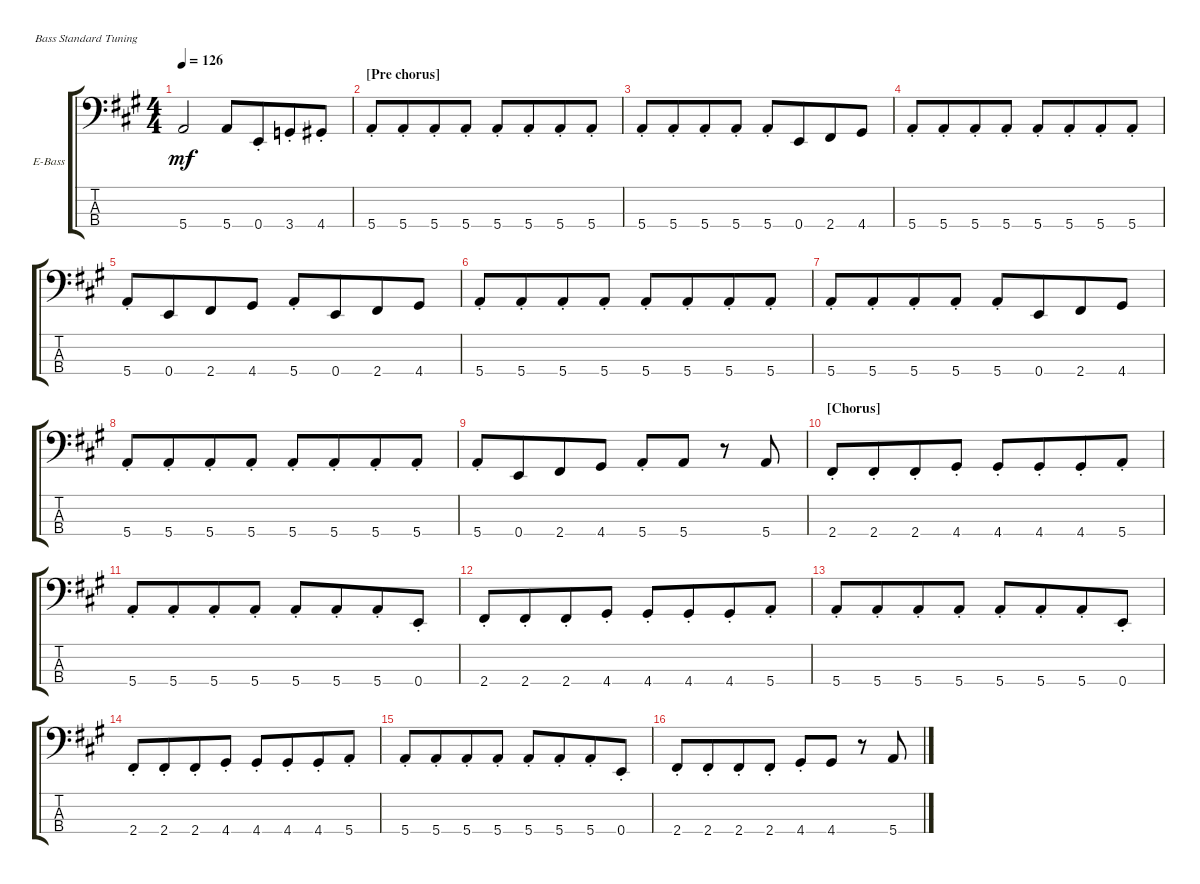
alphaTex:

\defaultSystemsLayout 4
\bracketExtendMode groupsimilarinstruments
\firstSystemTrackNameOrientation horizontal
\otherSystemsTrackNameOrientation horizontal
\track ("Bass" "E-Bass") {instrument electricbassfinger}
\staff {score tabs}
\tuning (G2 D2 A1 E1)
\ts (4 4)
\tempo 126
\clef f4
\ks a
5.4{t}.2{dy mf} 5.4.8 0.4{st}.8{beam merge} 3.4{st}.8 4.4{st}.8 |
\section ("" "[Pre chorus]")
5.4{st}.8 5.4{st}.8{beam merge} 5.4{st}.8 5.4{st}.8 5.4{st}.8 5.4{st}.8{beam merge} 5.4{st}.8 5.4{st}.8 |
5.4{st}.8{beam merge} 5.4{st}.8{beam merge} 5.4{st}.8 5.4{st}.8 5.4{st}.8 0.4.8{beam merge} 2.4.8 4.4.8 |
5.4{st}.8 5.4{st}.8{beam merge} 5.4{st}.8 5.4{st}.8 5.4{st}.8 5.4{st}.8{beam merge} 5.4{st}.8 5.4{st}.8 |
5.4{st}.8 0.4.8{beam merge} 2.4.8 4.4.8 5.4{st}.8 0.4.8{beam merge} 2.4.8 4.4.8 |
5.4{st}.8 5.4{st}.8{beam merge} 5.4{st}.8 5.4{st}.8 5.4{st}.8 5.4{st}.8{beam merge} 5.4{st}.8 5.4{st}.8 |
5.4{st}.8 5.4{st}.8{beam merge} 5.4{st}.8 5.4{st}.8 5.4{st}.8 0.4.8{beam merge} 2.4.8 4.4.8 |
5.4{st}.8 5.4{st}.8{beam merge} 5.4{st}.8 5.4{st}.8 5.4{st}.8 5.4{st}.8{beam merge} 5.4{st}.8 5.4{st}.8 |
5.4{st}.8 0.4.8{beam merge} 2.4.8 4.4.8 5.4{st}.8 5.4.8 r.8 5.4.8 |
\section ("" "[Chorus]")
2.4{st}.8 2.4{st}.8{beam merge} 2.4{st}.8 4.4{st}.8 4.4{st}.8 4.4{st}.8{beam merge} 4.4{st}.8{beam merge} 5.4{st}.8 |
5.4{st}.8 5.4{st}.8{beam merge} 5.4{st}.8 5.4{st}.8 5.4{st}.8 5.4{st}.8{beam merge} 5.4{st}.8 0.4{st}.8 |
2.4{st}.8 2.4{st}.8{beam merge} 2.4{st}.8 4.4{st}.8 4.4{st}.8 4.4{st}.8{beam merge} 4.4{st}.8 5.4{st}.8 |
5.4{st}.8 5.4{st}.8{beam merge} 5.4{st}.8 5.4{st}.8 5.4{st}.8 5.4{st}.8{beam merge} 5.4{st}.8 0.4{st}.8 |
2.4{st}.8 2.4{st}.8{beam merge} 2.4{st}.8 4.4{st}.8 4.4{st}.8 4.4{st}.8{beam merge} 4.4{st}.8 5.4{st}.8 |
5.4{st}.8 5.4{st}.8{beam merge} 5.4{st}.8 5.4{st}.8 5.4{st}.8 5.4{st}.8{beam merge} 5.4{st}.8 0.4{st}.8 |
2.4{st}.8 2.4{st}.8{beam merge} 2.4{st}.8 2.4{st}.8 4.4{st}.8 4.4.8 r.8 5.4.8
